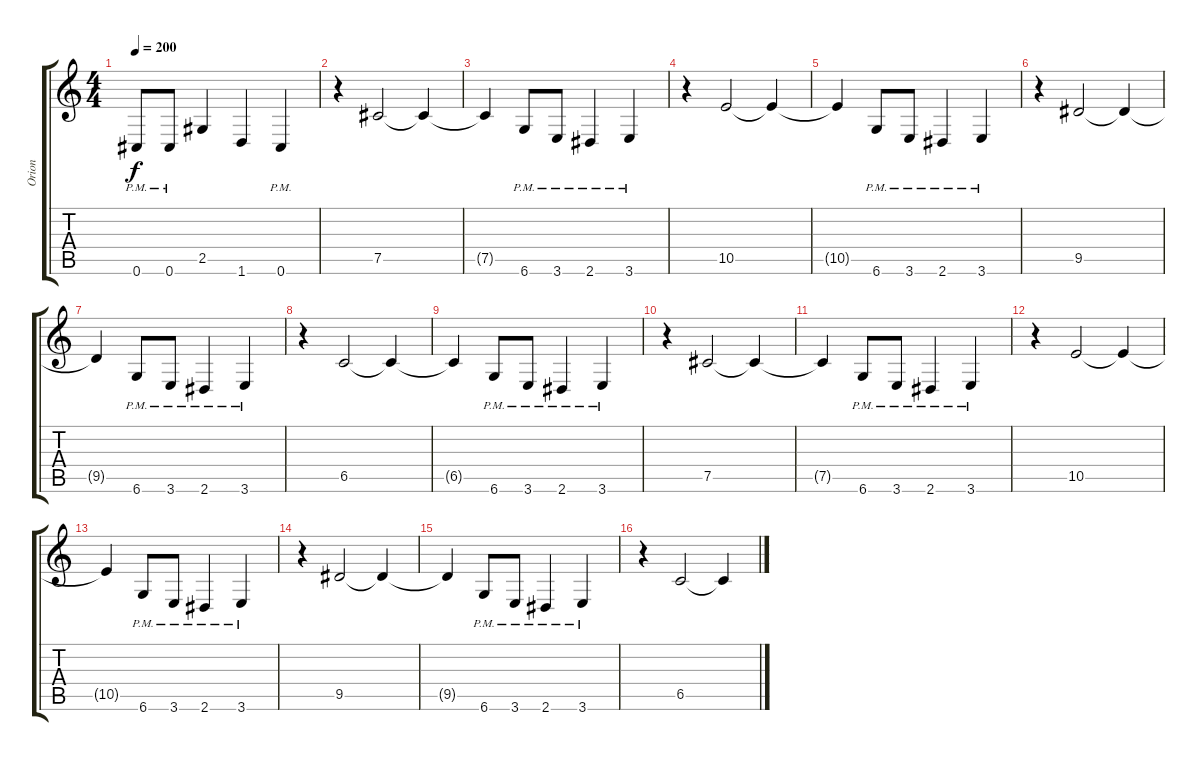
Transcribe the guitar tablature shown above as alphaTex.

\track ("Orion" "Orion") {instrument electricbassfinger}
\staff {score tabs}
\tuning (Db4 Ab3 E3 B2 Gb2 Db2) {hide}
\ts (4 4)
\tempo 200
\clef g2
\ks c
0.6{pm}.8{dy f} 0.6{pm}.8 2.5.4 1.6.4 0.6{pm}.4 |
r.4 7.5.2 7.5{t}.4 |
7.5{t}.4 6.6{pm}.8 3.6{pm}.8 2.6{pm}.4 3.6{pm}.4 |
r.4 10.5.2 10.5{t}.4 |
10.5{t}.4 6.6{pm}.8 3.6{pm}.8 2.6{pm}.4 3.6{pm}.4 |
r.4 9.5.2 9.5{t}.4 |
9.5{t}.4 6.6{pm}.8 3.6{pm}.8 2.6{pm}.4 3.6{pm}.4 |
r.4 6.5.2 6.5{t}.4 |
6.5{t}.4 6.6{pm}.8 3.6{pm}.8 2.6{pm}.4 3.6{pm}.4 |
r.4 7.5.2 7.5{t}.4 |
7.5{t}.4 6.6{pm}.8 3.6{pm}.8 2.6{pm}.4 3.6{pm}.4 |
r.4 10.5.2 10.5{t}.4 |
10.5{t}.4 6.6{pm}.8 3.6{pm}.8 2.6{pm}.4 3.6{pm}.4 |
r.4 9.5.2 9.5{t}.4 |
9.5{t}.4 6.6{pm}.8 3.6{pm}.8 2.6{pm}.4 3.6{pm}.4 |
r.4 6.5.2 6.5{t}.4
